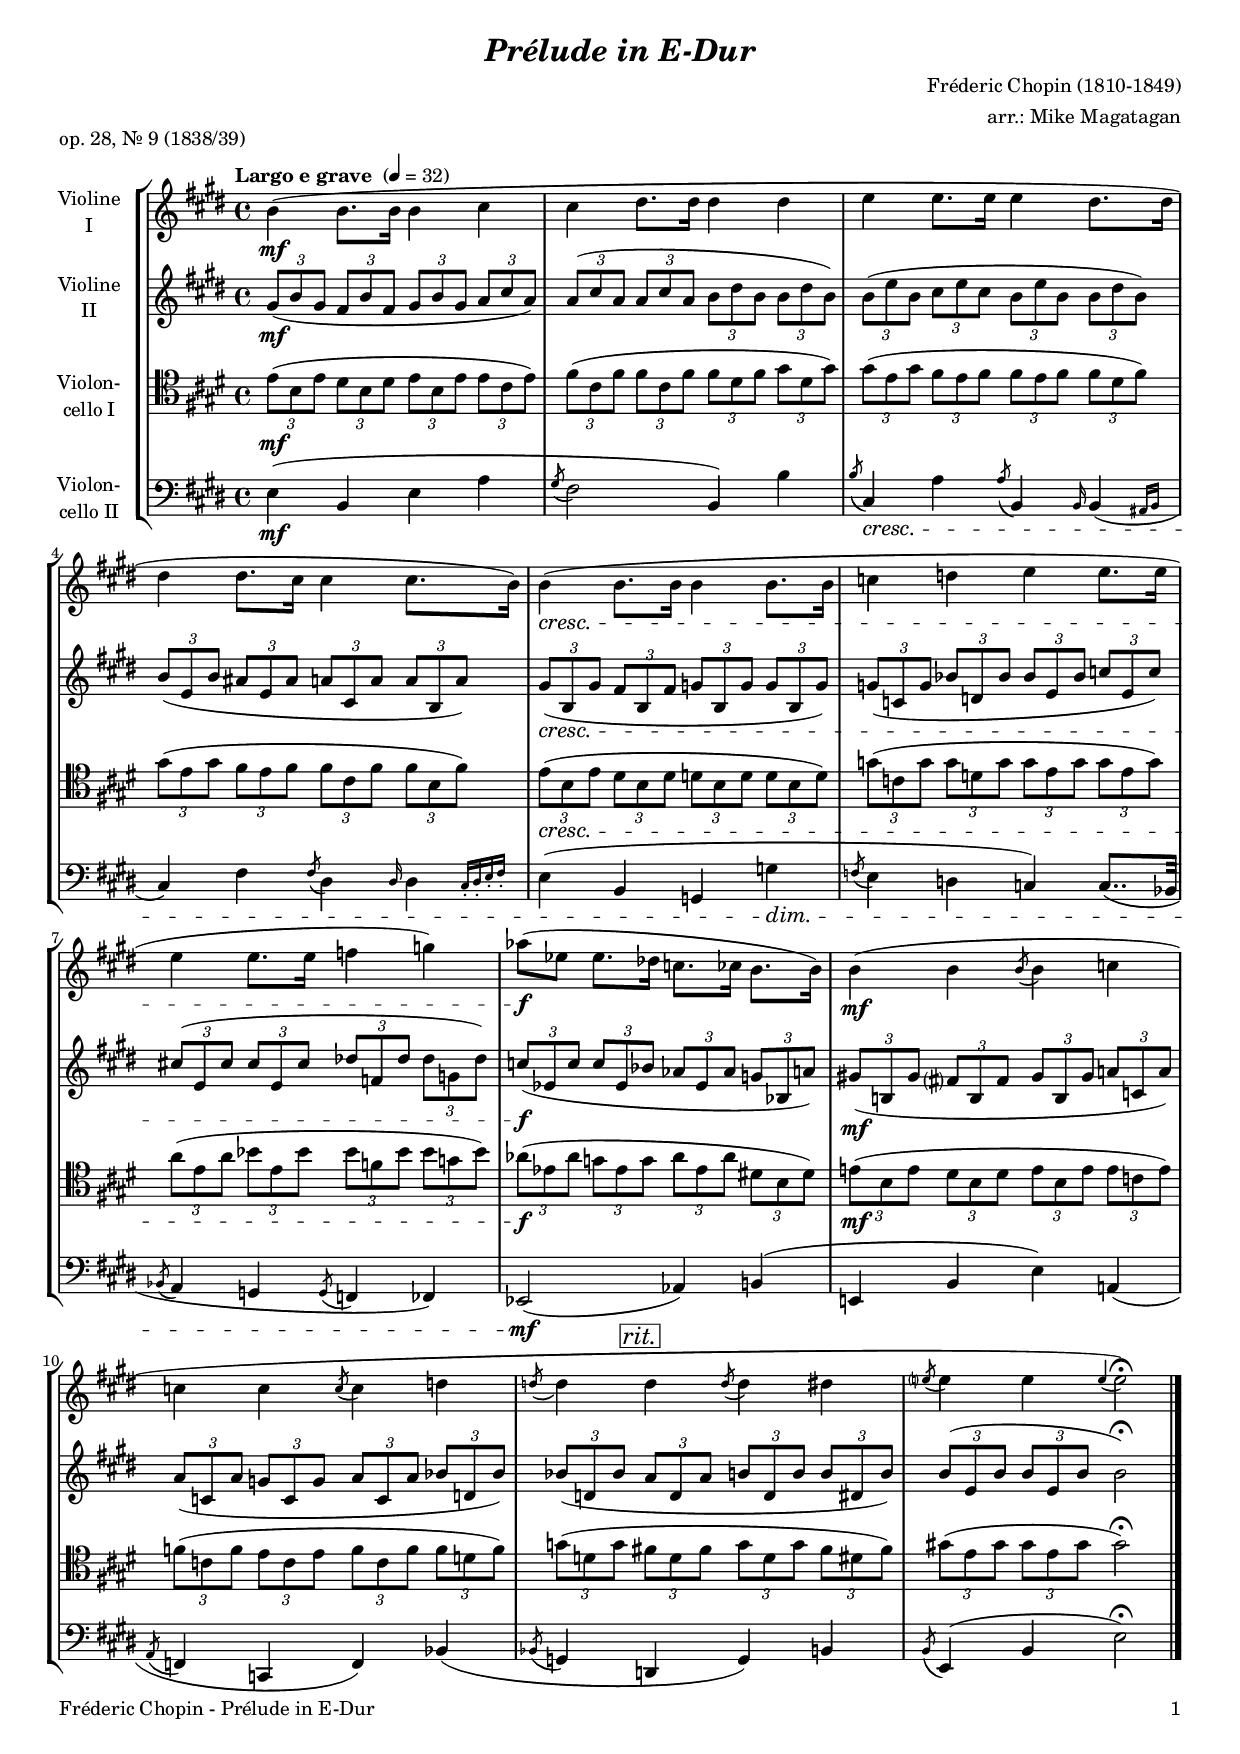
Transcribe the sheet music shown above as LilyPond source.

\version "2.24.1"
\include "deutsch.ly"

#(set-global-staff-size 17)

\header {
  title     = \markup \bold \italic "Prélude in E-Dur"
  composer  = "Fréderic Chopin (1810-1849)"
  arranger  = "arr.: Mike Magatagan"
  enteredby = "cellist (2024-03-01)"
  piece     = "op. 28, Nr. 9 (1838/39)"
}

voiceconsts = {
  \key e \major
  \time 4/4
  \clef "treble"
%  \numericTimeSignature
  \compressEmptyMeasures
  % Set default beaming for all staves
%  \set Timing.beamExceptions = #'()
%  \set Timing.baseMoment     = #(ly:make-moment 1 4)
%  \set Timing.beatStructure  = #'(1 1 1)
  \tempo "Largo e grave " 4=32
}

mist = "string ensemble 1"
mivl = "violin"
miba = "cello"
mipz = "pizzicato strings"

rit = \mark \markup \box \italic "rit."

va = \relative c'' {
  \voiceconsts

  h4(\mf h8. h16 h4 cis
  cis dis8. dis16 dis4 dis
  e e8. e16 e4 dis8. dis16

  dis4 dis8. cis16 cis4 cis8. h16)
  h4(\cresc h8. h16 h4 h8. h16
  c4 d e e8. e16

  e4 e8. e16 f4 g)
  as8(\f es es8. des16 c8. ces16 h8. h16)
  h4(\mf h \acciaccatura h8 h4 c

  c c \acciaccatura c8 c4 d
  \acciaccatura d8 d4 \rit d \acciaccatura d8 d4 dis
  \acciaccatura e?8 e4 e \acciaccatura e e2)\fermata \bar "|."
}

vb = \relative c'' {
  \voiceconsts

  \tuplet 3/2 4 {
    gis8(\mf h gis fis h fis gis h gis a cis a)
    a( cis a a cis a h dis h h dis h)
    h( e h cis e cis h e h h dis h)

    h( e, h' ais e ais a cis, a' a h, a')
    gis(\cresc h, gis' fis h, fis' g h, g' g h, g')
    g( c, g' b d, b' b e, b' c e, c')

    cis!( e, cis' cis e, cis' des f, des' des g, des')
    c(\f es, c' c es, b' as es as g b, a')
    gis!(\mf h,! gis' fis? h, fis' gis h, gis' a! c, a')

    a( c, a' g c, g' a c, a' b d, b')
    b( d, b' \rit a d, a' h d, h' h dis, h')
    h( e, h' h e, h'
  } h2)\fermata \bar "|."
}

vc = \relative c' {
  \voiceconsts
  \clef "tenor"

  \tuplet 3/2 4 {
    e8(\mf h e dis h dis e h e e cis e)
    fis( cis fis fis cis fis fis dis fis gis dis gis)
    gis( e gis fis e fis fis e fis fis dis fis)

    gis( e gis fis e fis fis cis fis fis h, fis')
    e(\cresc h e dis h dis d h d d h d)
    g( c, g' g d g g e g g e g)

    a( e a b e, b' b f b b g b)
    as(\f es as g es g as es as dis,! h dis)
    e!(\mf h e dis h dis e h e e c e)

    f( c f e c e f c f f d f)
    g( d g \rit fis! d fis g d g fis dis fis)
    gis!( e gis gis e gis
  } gis2)\fermata \bar "|."
}

vd = \relative c {
  \voiceconsts
  \clef "bass"

  e4(\mf h e a
  \acciaccatura gis8 fis2 h,4) h'
  \acciaccatura h8 cis,4\cresc a' \acciaccatura a8 h,4 \grace h16 \afterGrace h4( { ais16 h }

  cis4) fis \acciaccatura fis8 dis4 \grace dis16 \afterGrace dis4 { cis16-. dis-. e-. fis-. }
  e4( h g g'\dim
  \acciaccatura f8 e4 d c) c8..( b32

  \acciaccatura b8 a4 g \acciaccatura g8 f4 fes)
  es2(\mf as4) h!(
  e,! h' e) a,!(

  \acciaccatura a8 f4 c f) b(
  \acciaccatura b8 g4 \rit d g) h
  \acciaccatura h8 e,4( h' e2)\fermata \bar "|."
}


music = \new StaffGroup <<
      \new Staff {
	\set Staff.midiInstrument = \mivl
	\set Staff.instrumentName = \markup \center-column { "Violine" "I" }
	\transpose e e { \va }
      }

      \new Staff {
	\set Staff.midiInstrument = \mivl
	\set Staff.instrumentName = \markup \center-column { "Violine" "II" }
	\transpose e e { \vb }
      }

      \new Staff {
	\set Staff.midiInstrument = \miba
	\set Staff.instrumentName = \markup \center-column { "Violon-" "cello I" }
	\transpose e e { \vc }
      }

      \new Staff {
	\set Staff.midiInstrument = \miba
	\set Staff.instrumentName = \markup \center-column { "Violon-" "cello II" }
	\transpose e e { \vd }
      }
>>

\book {
   \paper {
    print-page-number = ##t
    print-first-page-number = ##t
    ragged-last-bottom = ##f
    oddHeaderMarkup = \markup \null
    evenHeaderMarkup = \markup \null
    oddFooterMarkup = \markup {
      \fill-line {
        \if \should-print-page-number
        "Fréderic Chopin - Prélude in E-Dur" \fromproperty #'page:page-number-string
      }
    }
    evenFooterMarkup = \oddFooterMarkup
  } \score {
    \music
    \layout {}
  }

  \score {
    \unfoldRepeats \music

    \midi {
      \context {
        \Score
      }
    }
  }
}